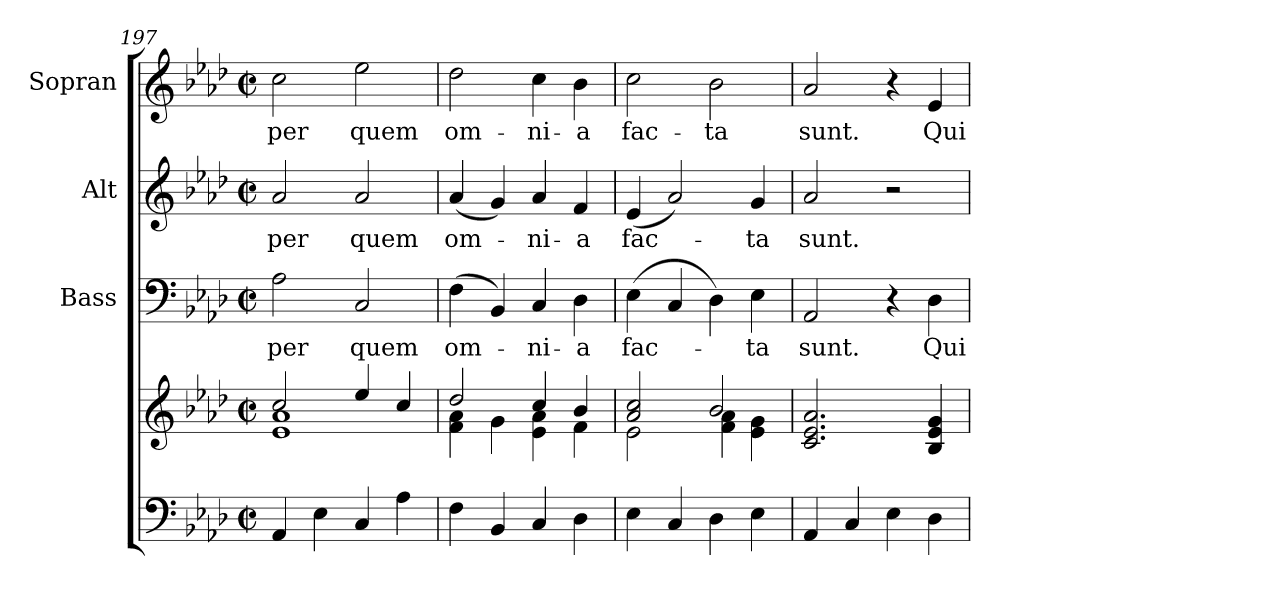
**kern	**kern	**kern	**text	**kern	**text	**kern	**text
*part4	*part4	*part3	*part3	*part2	*part2	*part1	*part1
*staff5	*staff4	*staff3	*staff3	*staff2	*staff2	*staff1	*staff1
*	*	*I"Bass	*	*I"Alt	*	*I"Sopran	*
*	*	*I'B.	*	*I'A.	*	*I'S.	*
*clefF4	*clefG2	*clefF4	*	*clefG2	*	*clefG2	*
*k[b-e-a-d-]	*k[b-e-a-d-]	*k[b-e-a-d-]	*	*k[b-e-a-d-]	*	*k[b-e-a-d-]	*
*A-:	*A-:	*A-:	*	*A-:	*	*A-:	*
*M2/2	*M2/2	*M2/2	*	*M2/2	*	*M2/2	*
*met(c|)	*met(c|)	*met(c|)	*	*met(c|)	*	*met(c|)	*
=197	=197	=197	=197	=197	=197	=197	=197
*	*^	*	*	*	*	*	*
!	!	!	!	!LO:LY:b	!	!LO:LY:b	!	!LO:LY:b
4AA-/	2cc/	1e- 1a-	2A-\	per	2a-/	per	2cc\	per
4E-\	.	.	.	.	.	.	.	.
!	!	!	!	!LO:LY:b	!	!LO:LY:b	!	!LO:LY:b
4C/	4ee-/	.	2C/	quem	2a-/	quem	2ee-\	quem
4A-\	4cc/	.	.	.	.	.	.	.
=198	=198	=198	=198	=198	=198	=198	=198	=198
!	!	!	!	!LO:LY:b	!	!LO:LY:b	!	!LO:LY:b
4F\	2dd-/	4f\ 4a-\	(>4F\	om-	(<4a-/	om-	2dd-\	om-
4BB-/	.	4g\	4BB-/)	.	4g/)	.	.	.
!	!	!	!	!LO:LY:b	!	!LO:LY:b	!	!LO:LY:b
4C/	4cc/	4e-\ 4a-\	4C/	-ni-	4a-/	-ni-	4cc\	-ni-
!	!	!	!	!LO:LY:b	!	!LO:LY:b	!	!LO:LY:b
4D-\	4b-/	4f\	4D-\	-a	4f/	-a	4b-\	-a
=199	=199	=199	=199	=199	=199	=199	=199	=199
!	!	!	!	!LO:LY:b	!	!LO:LY:b	!	!LO:LY:b
4E-\	2a-/ 2cc/	2e-\	(>4E-\	fac-	(<4e-/	fac-	2cc\	fac-
4C/	.	.	4C/	.	2a-/)	.	.	.
!	!	!	!	!	!	!	!	!LO:LY:b
4D-\	2b-/	4f\ 4a-\	4D-\)	.	.	.	2b-\	-ta
!	!	!	!	!LO:LY:b	!	!LO:LY:b	!	!
4E-\	.	4e-\ 4g\	4E-\	-ta	4g/	-ta	.	.
=200	=200	=200	=200	=200	=200	=200	=200	=200
!	!	!	!	!LO:LY:b	!	!LO:LY:b	!	!LO:LY:b
*	*v	*v	*	*	*	*	*	*
4AA-/	2.c/ 2.e-/ 2.a-/	2AA-/	sunt.	2a-/	sunt.	2a-/	sunt.
4C/	.	.	.	.	.	.	.
4E-\	.	4r	.	2r	.	4r	.
!	!	!	!LO:LY:b	!	!	!	!LO:LY:b
4D-\	4B-/ 4e-/ 4g/	4D-\	Qui	.	.	4e-/	Qui
=	=	=	=	=	=	=	=
*-	*-	*-	*-	*-	*-	*-	*-
